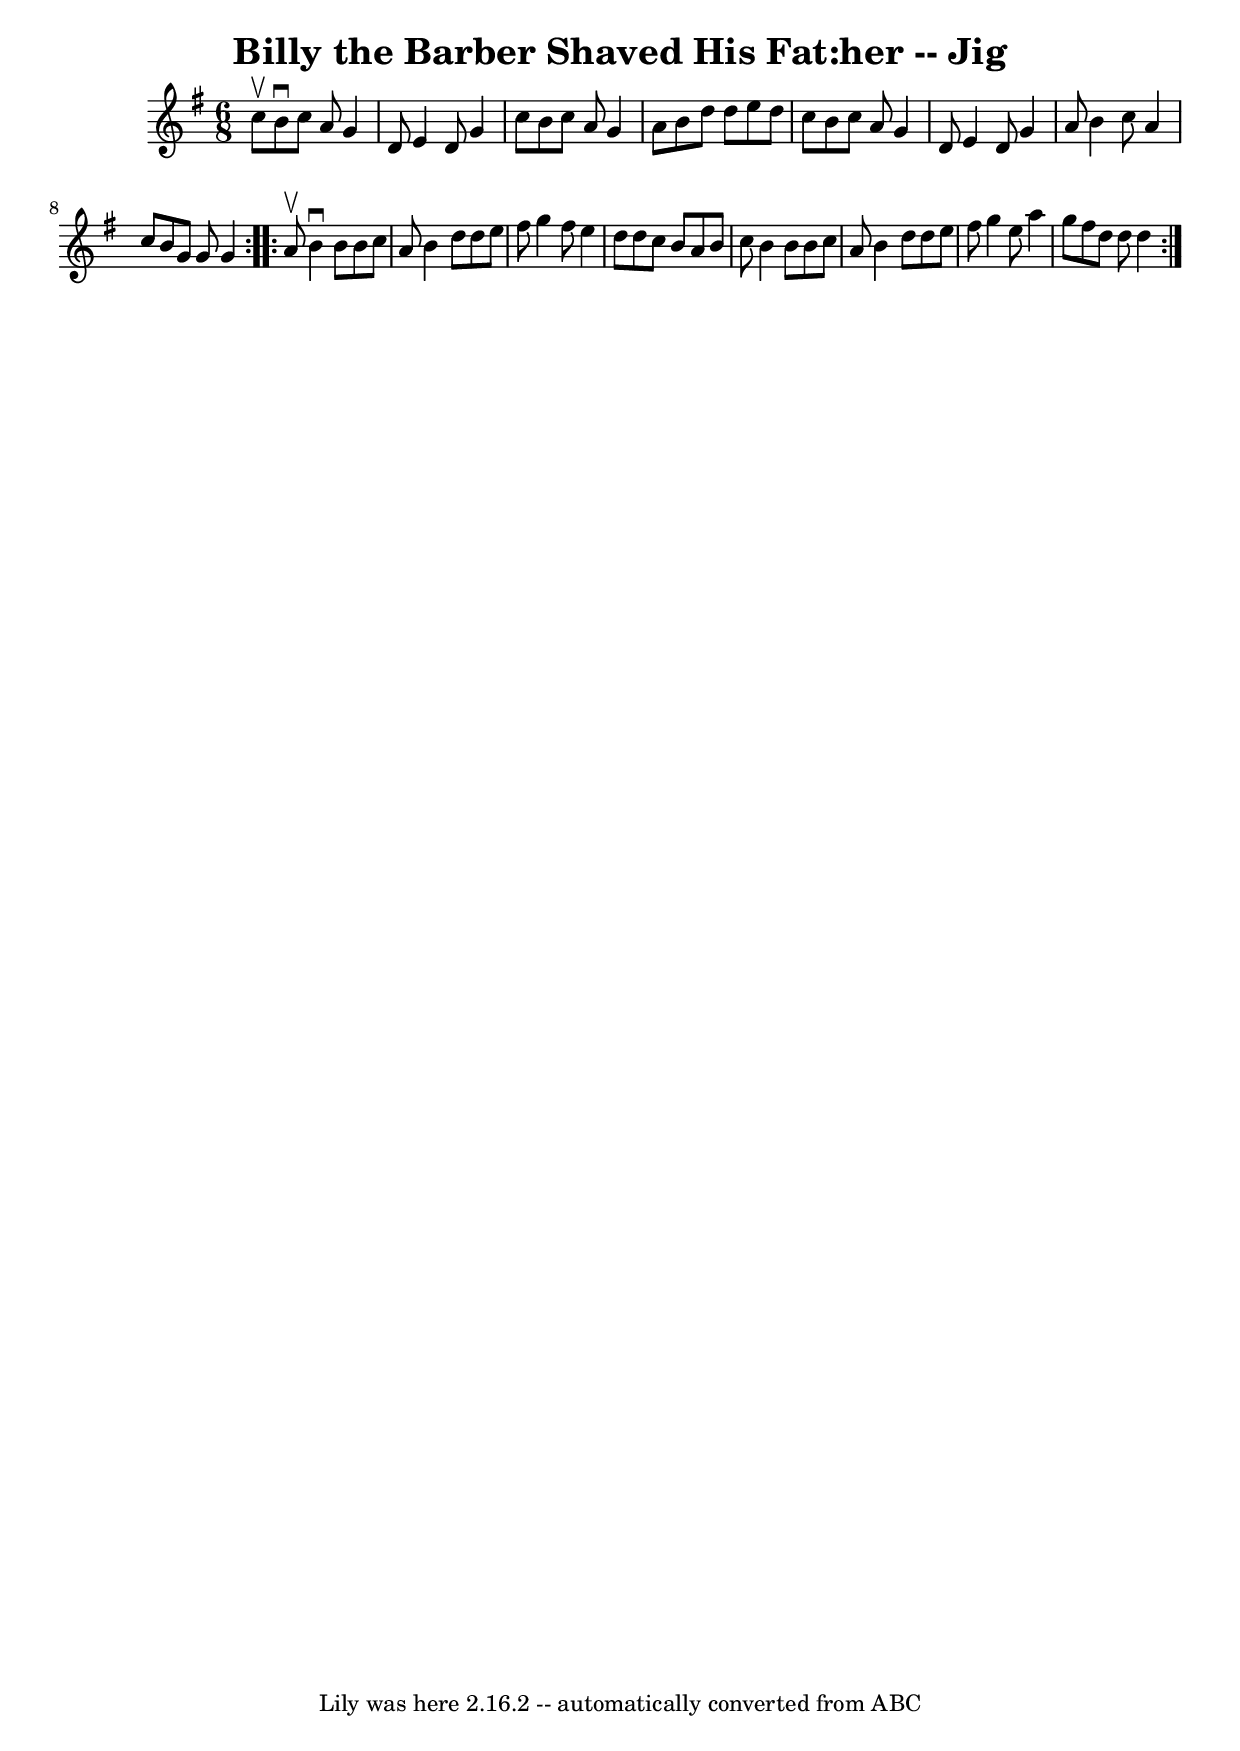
\version "2.7.40"
\include "Mammoth.ily"
\header {
	book = "Ryan's Mammoth Collection"
	crossRefNumber = "1"
	footnotes = ""
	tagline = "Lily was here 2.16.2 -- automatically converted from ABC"
	title = "Billy the Barber Shaved His Fat:her -- Jig"
}
voicedefault =  {
\set Score.defaultBarType = "empty"

\repeat volta 2 {
\time 6/8 \key g \major c''8^\upbow |
 b'8^\downbow c''8 a'8   
 g'4 d'8  |
 e'4 d'8 g'4 c''8  |
 b'8 c''8    
a'8 g'4 a'8  |
 b'8 d''8 d''8 e''8 d''8 c''8  
|
 b'8 c''8 a'8 g'4 d'8  |
 e'4 d'8 g'4    
a'8  |
 b'4 c''8 a'4 c''8  |
 b'8 g'8 g'8 g'4 
 } \repeat volta 2 { a'8^\upbow |
 b'4^\downbow b'8 b'8    
c''8 a'8  |
 b'4 d''8 d''8 e''8 fis''8  |
 g''4  
 fis''8 e''4 d''8  |
 d''8 c''8 b'8 a'8 b'8 c''8  
|
 b'4 b'8 b'8 c''8 a'8  |
 b'4 d''8 d''8   
 e''8 fis''8  |
 g''4 e''8 a''4 g''8  |
 fis''8    
d''8 d''8 d''4  }   
}

\score{
    <<

	\context Staff="default"
	{
	    \voicedefault 
	}

    >>
	\layout {
	}
	\midi {}
}
